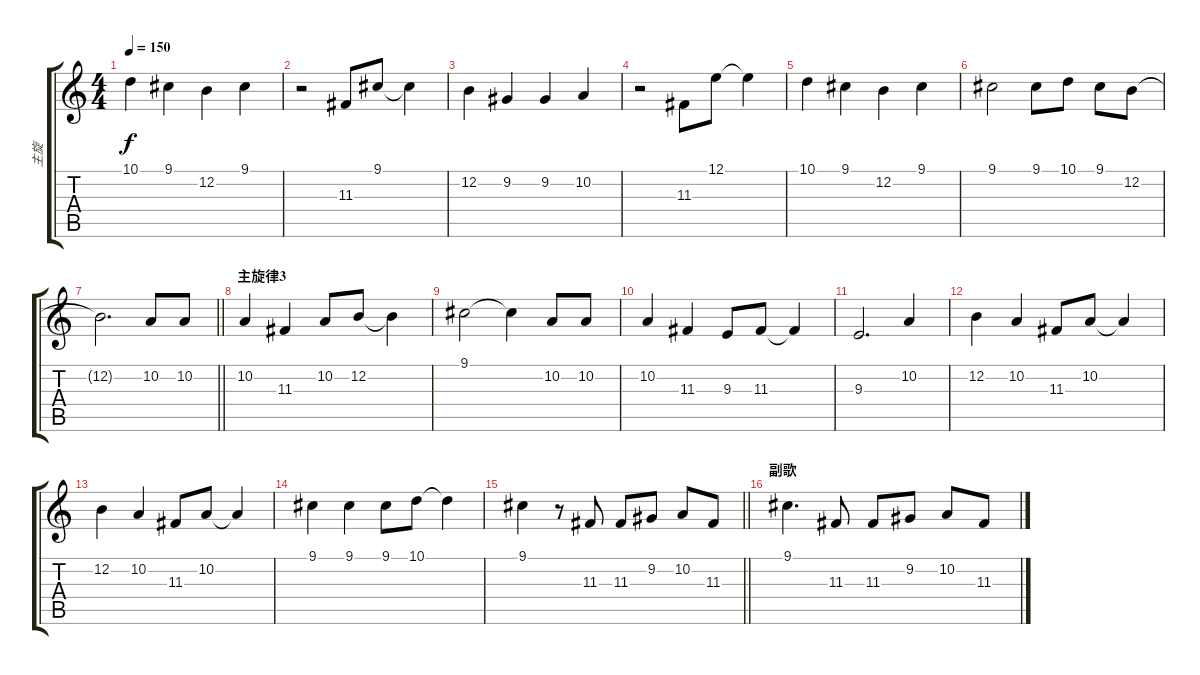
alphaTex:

\track ("主旋" "主旋") {instrument voiceoohs}
\staff {score tabs}
\tuning (E4 B3 G3 D3 A2 E2) {hide}
\ts (4 4)
\tempo 150
\clef g2
\ks c
10.1.4{dy f} 9.1.4 12.2.4 9.1.4 |
r.2 11.3.8 9.1.8 9.1{t}.4 |
12.2.4 9.2.4 9.2.4 10.2.4 |
r.2 11.3.8 12.1.8 12.1{t}.4 |
10.1.4 9.1.4 12.2.4 9.1.4 |
9.1.2 9.1.8 10.1.8 9.1.8 12.2.8 |
\barLineRight lightlight
12.2{t}.2{d} 10.2.8 10.2.8 |
\section ("" "主旋律3")
10.2.4 11.3.4 10.2.8 12.2.8 12.2{t}.4 |
9.1.2 9.1{t}.4 10.2.8 10.2.8 |
10.2.4 11.3.4 9.3.8 11.3.8 11.3{t}.4 |
9.3.2{d} 10.2.4 |
12.2.4 10.2.4 11.3.8 10.2.8 10.2{t}.4 |
12.2.4 10.2.4 11.3.8 10.2.8 10.2{t}.4 |
9.1.4 9.1.4 9.1.8 10.1.8 10.1{t}.4 |
\barLineRight lightlight
9.1.4 r.8 11.3.8 11.3.8 9.2.8 10.2.8 11.3.8 |
\section ("" "副歌")
9.1.4{d} 11.3.8 11.3.8 9.2.8 10.2.8 11.3.8
